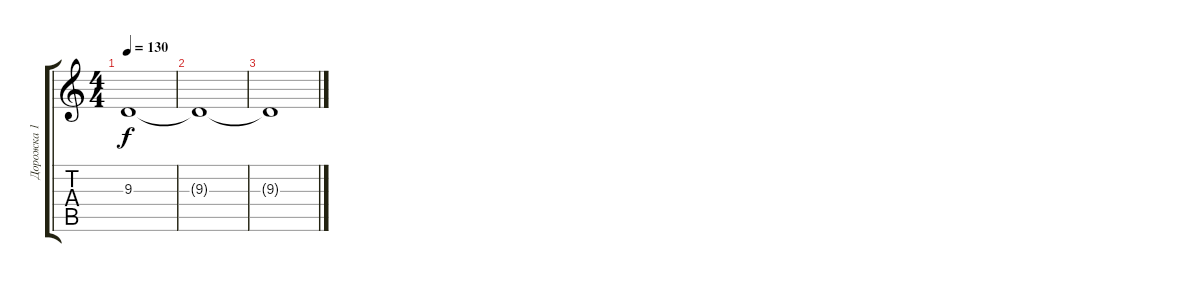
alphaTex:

\track ("Дорожка 1" "Дорожка 1") {instrument fx6goblins}
\staff {score tabs}
\tuning (D4 A3 F3 C3 G2 C2) {hide}
\ts (4 4)
\tempo 130
\clef g2
\ks c
9.3{t}.1{dy f} |
9.3{t}.1 |
9.3{t}.1
